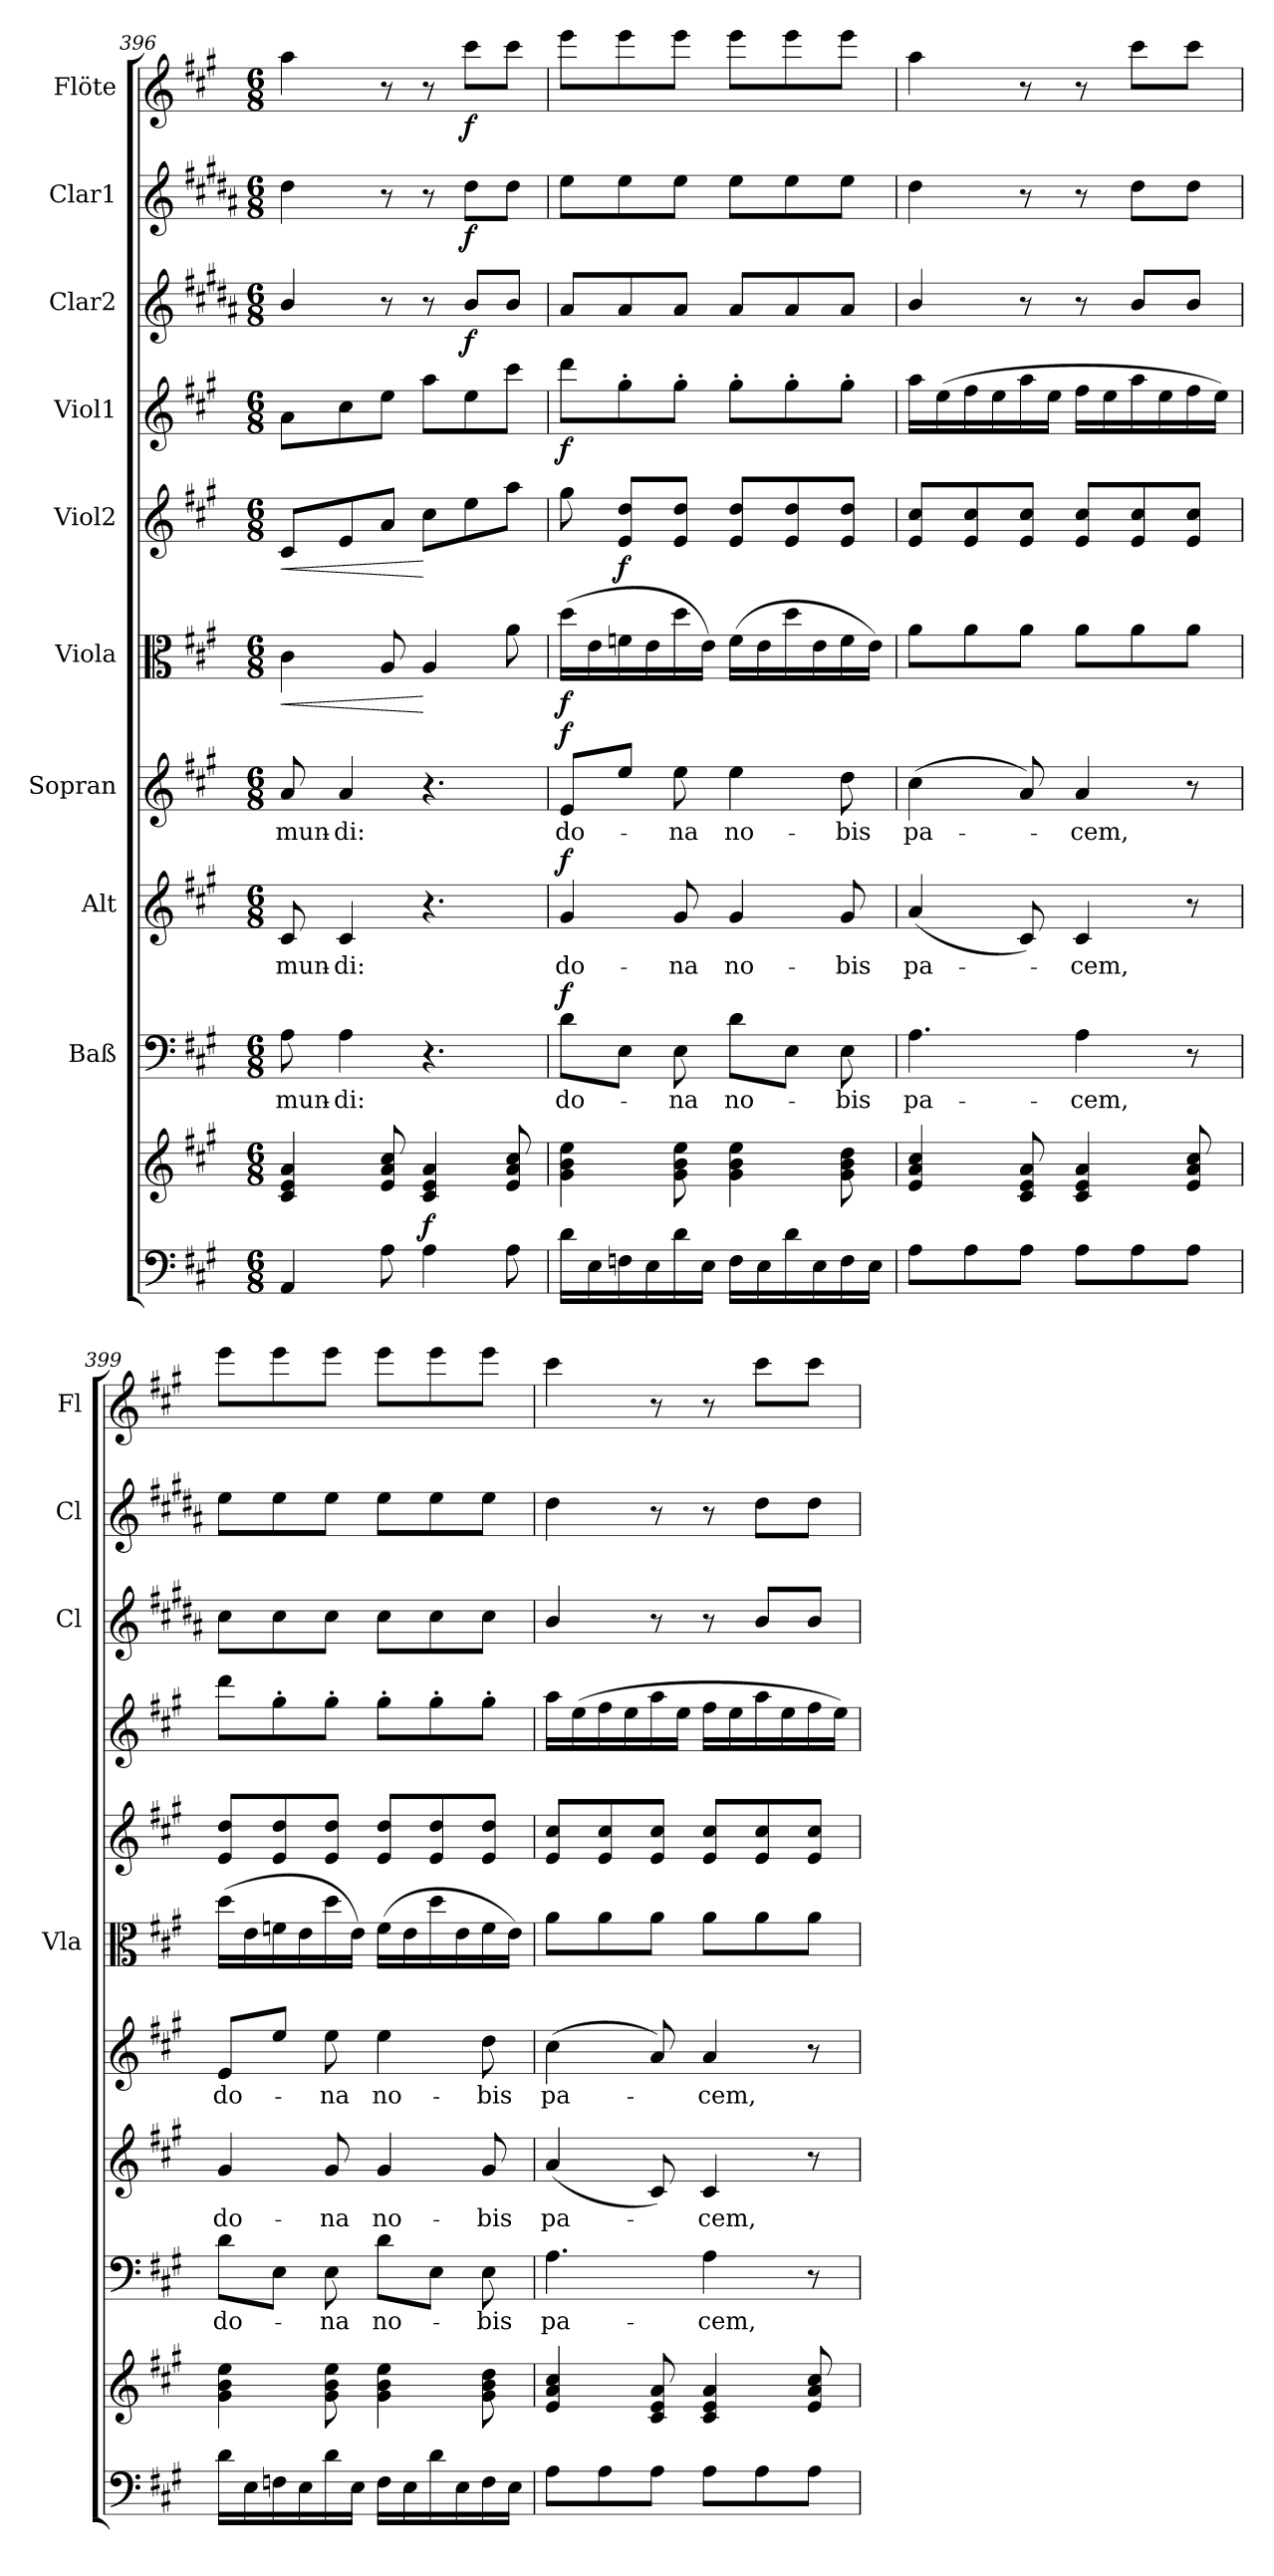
**kern	**kern	**dynam	**kern	**text	**dynam	**kern	**text	**dynam	**kern	**text	**dynam	**kern	**dynam	**kern	**dynam	**kern	**dynam	**kern	**dynam	**kern	**dynam	**kern	**dynam
*part10	*part10	*part10	*part9	*part9	*part9	*part8	*part8	*part8	*part7	*part7	*part7	*part6	*part6	*part5	*part5	*part4	*part4	*part3	*part3	*part2	*part2	*part1	*part1
*staff11	*staff10	*staff10/11	*staff9	*staff9	*staff9	*staff8	*staff8	*staff8	*staff7	*staff7	*staff7	*staff6	*staff6	*staff5	*staff5	*staff4	*staff4	*staff3	*staff3	*staff2	*staff2	*staff1	*staff1
*	*	*	*I"Baß	*	*	*I"Alt	*	*	*I"Sopran	*	*	*I"Viola	*	*I"Viol2	*	*I"Viol1	*	*I"Clar2	*	*I"Clar1	*	*I"Flöte	*
*	*	*	*	*	*	*	*	*	*	*	*	*I'Vla	*	*	*	*	*	*I'Cl	*	*I'Cl	*	*I'Fl	*
*clefF4	*clefG2	*	*clefF4	*	*	*clefG2	*	*	*clefG2	*	*	*clefC3	*	*clefG2	*	*clefG2	*	*clefG2	*	*clefG2	*	*clefG2	*
*	*	*	*	*	*	*	*	*	*	*	*	*	*	*	*	*	*	*ITrd1c2	*	*ITrd1c2	*	*	*
*k[f#c#g#]	*k[f#c#g#]	*	*k[f#c#g#]	*	*	*k[f#c#g#]	*	*	*k[f#c#g#]	*	*	*k[f#c#g#]	*	*k[f#c#g#]	*	*k[f#c#g#]	*	*k[f#c#g#]	*	*k[f#c#g#]	*	*k[f#c#g#]	*
*A:	*A:	*	*A:	*	*	*A:	*	*	*A:	*	*	*A:	*	*A:	*	*A:	*	*A:	*	*A:	*	*A:	*
*M6/8	*M6/8	*	*M6/8	*	*	*M6/8	*	*	*M6/8	*	*	*M6/8	*	*M6/8	*	*M6/8	*	*M6/8	*	*M6/8	*	*M6/8	*
=396	=396	=396	=396	=396	=396	=396	=396	=396	=396	=396	=396	=396	=396	=396	=396	=396	=396	=396	=396	=396	=396	=396	=396
!	!	!	!	!LO:LY:b	!	!	!LO:LY:b	!	!	!LO:LY:b	!	!	!LO:HP:b	!	!LO:HP:b	!	!	!	!	!	!	!	!
4AA/	4c#/ 4e/ 4a/	.	8A\	mun-	.	8c#/	mun-	.	8a/	mun-	.	4c#\	<	8c#/L	<	8a\L	.	4a/	.	4cc#\	.	4aa\	.
!	!	!	!	!LO:LY:b	!	!	!LO:LY:b	!	!	!LO:LY:b	!	!	!	!	!	!	!	!	!	!	!	!	!
.	.	.	4A\	-di:	.	4c#/	-di:	.	4a/	-di:	.	.	.	8e/	.	8cc#\	.	.	.	.	.	.	.
8A\	8e/ 8a/ 8cc#/	.	.	.	.	.	.	.	.	.	.	8A/	.	8a/J	.	8ee\J	.	8r	.	8r	.	8r	.
!	!	!LO:DY:a=2	!	!	!	!	!	!	!	!	!	!	!	!	!	!	!	!	!	!	!	!	!
4A\	4c#/ 4e/ 4a/	f	4.r	.	.	4.r	.	.	4.r	.	.	4A/	[	8cc#\L	[	8aa\L	.	8r	.	8r	.	8r	.
!	!	!	!	!	!	!	!	!	!	!	!	!	!	!	!	!	!	!	!LO:DY:b	!	!LO:DY:b	!	!LO:DY:b
.	.	.	.	.	.	.	.	.	.	.	.	.	.	8ee\	.	8ee\	.	8a/L	f	8cc#\L	f	8ccc#\L	f
8A\	8e/ 8a/ 8cc#/	.	.	.	.	.	.	.	.	.	.	8a\	.	8aa\J	.	8ccc#\J	.	8a/J	.	8cc#\J	.	8ccc#\J	.
!!LO:PB:g=z
=397	=397	=397	=397	=397	=397	=397	=397	=397	=397	=397	=397	=397	=397	=397	=397	=397	=397	=397	=397	=397	=397	=397	=397
!	!	!	!	!LO:LY:b	!LO:DY:a	!	!LO:LY:b	!LO:DY:a	!	!LO:LY:b	!LO:DY:a	!	!LO:DY:b	!	!	!	!LO:DY:b	!	!	!	!	!	!
16d\LL	4g#\ 4b\ 4ee\	.	8d\L	do-	f	4g#/	do-	f	8e/L	do-	f	(>16dd\LL	f	8gg#\	.	8ddd\L	f	8g#/L	.	8dd\L	.	8eee\L	.
16E\	.	.	.	.	.	.	.	.	.	.	.	16e\	.	.	.	.	.	.	.	.	.	.	.
!	!	!	!	!	!	!	!	!	!	!	!	!	!	!	!LO:DY:b	!	!	!	!	!	!	!	!
16Fn\	.	.	8E\J	.	.	.	.	.	8ee/J	.	.	16fn\	.	8e/ 8dd/L	f	8gg#'>\	.	8g#/	.	8dd\	.	8eee\	.
16E\	.	.	.	.	.	.	.	.	.	.	.	16e\	.	.	.	.	.	.	.	.	.	.	.
!	!	!	!	!LO:LY:b	!	!	!LO:LY:b	!	!	!LO:LY:b	!	!	!	!	!	!	!	!	!	!	!	!	!
16d\	8g#\ 8b\ 8ee\	.	8E\	-na	.	8g#/	-na	.	8ee\	-na	.	16dd\	.	8e/ 8dd/J	.	8gg#'>\J	.	8g#/J	.	8dd\J	.	8eee\J	.
16E\JJ	.	.	.	.	.	.	.	.	.	.	.	16e\JJ)	.	.	.	.	.	.	.	.	.	.	.
!	!	!	!	!LO:LY:b	!	!	!LO:LY:b	!	!	!LO:LY:b	!	!	!	!	!	!	!	!	!	!	!	!	!
16F\LL	4g#\ 4b\ 4ee\	.	8d\L	no-	.	4g#/	no-	.	4ee\	no-	.	(>16f\LL	.	8e/ 8dd/L	.	8gg#'>\L	.	8g#/L	.	8dd\L	.	8eee\L	.
16E\	.	.	.	.	.	.	.	.	.	.	.	16e\	.	.	.	.	.	.	.	.	.	.	.
16d\	.	.	8E\J	.	.	.	.	.	.	.	.	16dd\	.	8e/ 8dd/	.	8gg#'>\	.	8g#/	.	8dd\	.	8eee\	.
16E\	.	.	.	.	.	.	.	.	.	.	.	16e\	.	.	.	.	.	.	.	.	.	.	.
!	!	!	!	!LO:LY:b	!	!	!LO:LY:b	!	!	!LO:LY:b	!	!	!	!	!	!	!	!	!	!	!	!	!
16F\	8g#\ 8b\ 8dd\	.	8E\	-bis	.	8g#/	-bis	.	8dd\	-bis	.	16f\	.	8e/ 8dd/J	.	8gg#'>\J	.	8g#/J	.	8dd\J	.	8eee\J	.
16E\JJ	.	.	.	.	.	.	.	.	.	.	.	16e\JJ)	.	.	.	.	.	.	.	.	.	.	.
=398	=398	=398	=398	=398	=398	=398	=398	=398	=398	=398	=398	=398	=398	=398	=398	=398	=398	=398	=398	=398	=398	=398	=398
!	!	!	!	!LO:LY:b	!	!	!LO:LY:b	!	!	!LO:LY:b	!	!	!	!	!	!	!	!	!	!	!	!	!
8A\L	4e/ 4a/ 4cc#/	.	4.A\	pa-	.	(<4a/	pa-	.	(>4cc#\	pa-	.	8a\L	.	8e/ 8cc#/L	.	16aa\LL	.	4a/	.	4cc#\	.	4aa\	.
.	.	.	.	.	.	.	.	.	.	.	.	.	.	.	.	(>16ee\	.	.	.	.	.	.	.
8A\	.	.	.	.	.	.	.	.	.	.	.	8a\	.	8e/ 8cc#/	.	16ff#\	.	.	.	.	.	.	.
.	.	.	.	.	.	.	.	.	.	.	.	.	.	.	.	16ee\	.	.	.	.	.	.	.
8A\J	8c#/ 8e/ 8a/	.	.	.	.	8c#/)	.	.	8a/)	.	.	8a\J	.	8e/ 8cc#/J	.	16aa\	.	8r	.	8r	.	8r	.
.	.	.	.	.	.	.	.	.	.	.	.	.	.	.	.	16ee\JJ	.	.	.	.	.	.	.
!	!	!	!	!LO:LY:b	!	!	!LO:LY:b	!	!	!LO:LY:b	!	!	!	!	!	!	!	!	!	!	!	!	!
8A\L	4c#/ 4e/ 4a/	.	4A\	-cem,	.	4c#/	-cem,	.	4a/	-cem,	.	8a\L	.	8e/ 8cc#/L	.	16ff#\LL	.	8r	.	8r	.	8r	.
.	.	.	.	.	.	.	.	.	.	.	.	.	.	.	.	16ee\	.	.	.	.	.	.	.
8A\	.	.	.	.	.	.	.	.	.	.	.	8a\	.	8e/ 8cc#/	.	16aa\	.	8a/L	.	8cc#\L	.	8ccc#\L	.
.	.	.	.	.	.	.	.	.	.	.	.	.	.	.	.	16ee\	.	.	.	.	.	.	.
8A\J	8e/ 8a/ 8cc#/	.	8r	.	.	8r	.	.	8r	.	.	8a\J	.	8e/ 8cc#/J	.	16ff#\	.	8a/J	.	8cc#\J	.	8ccc#\J	.
.	.	.	.	.	.	.	.	.	.	.	.	.	.	.	.	16ee\JJ)	.	.	.	.	.	.	.
=399	=399	=399	=399	=399	=399	=399	=399	=399	=399	=399	=399	=399	=399	=399	=399	=399	=399	=399	=399	=399	=399	=399	=399
!	!	!	!	!LO:LY:b	!	!	!LO:LY:b	!	!	!LO:LY:b	!	!	!	!	!	!	!	!	!	!	!	!	!
16d\LL	4g#\ 4b\ 4ee\	.	8d\L	do-	.	4g#/	do-	.	8e/L	do-	.	(>16dd\LL	.	8e/ 8dd/L	.	8ddd\L	.	8b\L	.	8dd\L	.	8eee\L	.
16E\	.	.	.	.	.	.	.	.	.	.	.	16e\	.	.	.	.	.	.	.	.	.	.	.
16Fn\	.	.	8E\J	.	.	.	.	.	8ee/J	.	.	16fn\	.	8e/ 8dd/	.	8gg#'>\	.	8b\	.	8dd\	.	8eee\	.
16E\	.	.	.	.	.	.	.	.	.	.	.	16e\	.	.	.	.	.	.	.	.	.	.	.
!	!	!	!	!LO:LY:b	!	!	!LO:LY:b	!	!	!LO:LY:b	!	!	!	!	!	!	!	!	!	!	!	!	!
16d\	8g#\ 8b\ 8ee\	.	8E\	-na	.	8g#/	-na	.	8ee\	-na	.	16dd\	.	8e/ 8dd/J	.	8gg#'>\J	.	8b\J	.	8dd\J	.	8eee\J	.
16E\JJ	.	.	.	.	.	.	.	.	.	.	.	16e\JJ)	.	.	.	.	.	.	.	.	.	.	.
!	!	!	!	!LO:LY:b	!	!	!LO:LY:b	!	!	!LO:LY:b	!	!	!	!	!	!	!	!	!	!	!	!	!
16F\LL	4g#\ 4b\ 4ee\	.	8d\L	no-	.	4g#/	no-	.	4ee\	no-	.	(>16f\LL	.	8e/ 8dd/L	.	8gg#'>\L	.	8b\L	.	8dd\L	.	8eee\L	.
16E\	.	.	.	.	.	.	.	.	.	.	.	16e\	.	.	.	.	.	.	.	.	.	.	.
16d\	.	.	8E\J	.	.	.	.	.	.	.	.	16dd\	.	8e/ 8dd/	.	8gg#'>\	.	8b\	.	8dd\	.	8eee\	.
16E\	.	.	.	.	.	.	.	.	.	.	.	16e\	.	.	.	.	.	.	.	.	.	.	.
!	!	!	!	!LO:LY:b	!	!	!LO:LY:b	!	!	!LO:LY:b	!	!	!	!	!	!	!	!	!	!	!	!	!
16F\	8g#\ 8b\ 8dd\	.	8E\	-bis	.	8g#/	-bis	.	8dd\	-bis	.	16f\	.	8e/ 8dd/J	.	8gg#'>\J	.	8b\J	.	8dd\J	.	8eee\J	.
16E\JJ	.	.	.	.	.	.	.	.	.	.	.	16e\JJ)	.	.	.	.	.	.	.	.	.	.	.
=400	=400	=400	=400	=400	=400	=400	=400	=400	=400	=400	=400	=400	=400	=400	=400	=400	=400	=400	=400	=400	=400	=400	=400
!	!	!	!	!LO:LY:b	!	!	!LO:LY:b	!	!	!LO:LY:b	!	!	!	!	!	!	!	!	!	!	!	!	!
8A\L	4e/ 4a/ 4cc#/	.	4.A\	pa-	.	(<4a/	pa-	.	(>4cc#\	pa-	.	8a\L	.	8e/ 8cc#/L	.	16aa\LL	.	4a/	.	4cc#\	.	4ccc#\	.
.	.	.	.	.	.	.	.	.	.	.	.	.	.	.	.	(>16ee\	.	.	.	.	.	.	.
8A\	.	.	.	.	.	.	.	.	.	.	.	8a\	.	8e/ 8cc#/	.	16ff#\	.	.	.	.	.	.	.
.	.	.	.	.	.	.	.	.	.	.	.	.	.	.	.	16ee\	.	.	.	.	.	.	.
8A\J	8c#/ 8e/ 8a/	.	.	.	.	8c#/)	.	.	8a/)	.	.	8a\J	.	8e/ 8cc#/J	.	16aa\	.	8r	.	8r	.	8r	.
.	.	.	.	.	.	.	.	.	.	.	.	.	.	.	.	16ee\JJ	.	.	.	.	.	.	.
!	!	!	!	!LO:LY:b	!	!	!LO:LY:b	!	!	!LO:LY:b	!	!	!	!	!	!	!	!	!	!	!	!	!
8A\L	4c#/ 4e/ 4a/	.	4A\	-cem,	.	4c#/	-cem,	.	4a/	-cem,	.	8a\L	.	8e/ 8cc#/L	.	16ff#\LL	.	8r	.	8r	.	8r	.
.	.	.	.	.	.	.	.	.	.	.	.	.	.	.	.	16ee\	.	.	.	.	.	.	.
8A\	.	.	.	.	.	.	.	.	.	.	.	8a\	.	8e/ 8cc#/	.	16aa\	.	8a/L	.	8cc#\L	.	8ccc#\L	.
.	.	.	.	.	.	.	.	.	.	.	.	.	.	.	.	16ee\	.	.	.	.	.	.	.
8A\J	8e/ 8a/ 8cc#/	.	8r	.	.	8r	.	.	8r	.	.	8a\J	.	8e/ 8cc#/J	.	16ff#\	.	8a/J	.	8cc#\J	.	8ccc#\J	.
.	.	.	.	.	.	.	.	.	.	.	.	.	.	.	.	16ee\JJ)	.	.	.	.	.	.	.
=	=	=	=	=	=	=	=	=	=	=	=	=	=	=	=	=	=	=	=	=	=	=	=
*-	*-	*-	*-	*-	*-	*-	*-	*-	*-	*-	*-	*-	*-	*-	*-	*-	*-	*-	*-	*-	*-	*-	*-
